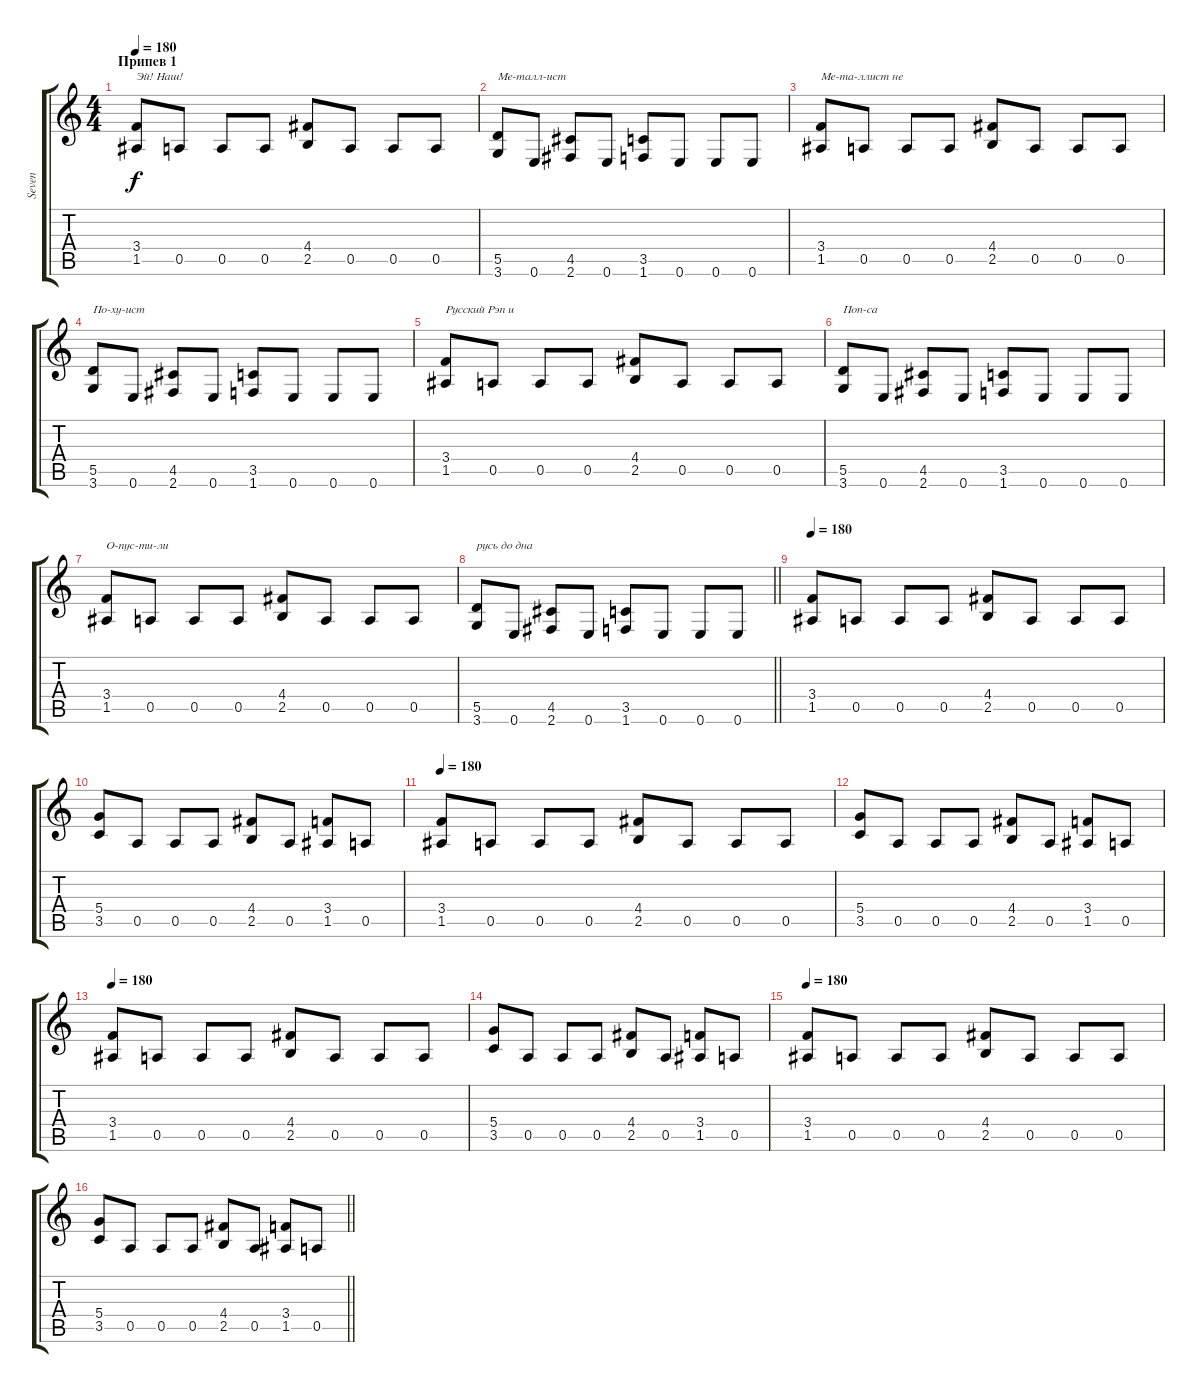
\track ("Seven" "Seven") {instrument distortionguitar}
\staff {score tabs}
\tuning (E4 B3 G3 D3 A2 E2) {hide}
\ts (4 4)
\section ("" "Припев 1")
\tempo 180
\clef g2
\ks c
(3.4 1.5).8{txt "Эй! Наш! " dy f} 0.5.8 0.5.8 0.5.8 (4.4 2.5).8 0.5.8 0.5.8 0.5.8 |
(5.5 3.6).8{txt "Ме-талл-ист"} 0.6.8 (4.5 2.6).8 0.6.8 (3.5 1.6).8 0.6.8 0.6.8 0.6.8 |
(3.4 1.5).8{txt "Ме-та-ллист не"} 0.5.8 0.5.8 0.5.8 (4.4 2.5).8 0.5.8 0.5.8 0.5.8 |
(5.5 3.6).8{txt "По-ху-ист"} 0.6.8 (4.5 2.6).8 0.6.8 (3.5 1.6).8 0.6.8 0.6.8 0.6.8 |
(3.4 1.5).8{txt "Русский Рэп и"} 0.5.8 0.5.8 0.5.8 (4.4 2.5).8 0.5.8 0.5.8 0.5.8 |
(5.5 3.6).8{txt "Поп-са"} 0.6.8 (4.5 2.6).8 0.6.8 (3.5 1.6).8 0.6.8 0.6.8 0.6.8 |
(3.4 1.5).8{txt "О-пус-ти-ли "} 0.5.8 0.5.8 0.5.8 (4.4 2.5).8 0.5.8 0.5.8 0.5.8 |
\barLineRight lightlight
(5.5 3.6).8{txt "русь до дна"} 0.6.8 (4.5 2.6).8 0.6.8 (3.5 1.6).8 0.6.8 0.6.8 0.6.8 |
\section ("" "")
\tempo 180
(3.4 1.5).8 0.5.8 0.5.8 0.5.8 (4.4 2.5).8 0.5.8 0.5.8 0.5.8 |
(5.4 3.5).8 0.5.8 0.5.8 0.5.8 (4.4 2.5).8 0.5.8 (3.4 1.5).8 0.5.8 |
\tempo 180
(3.4 1.5).8 0.5.8 0.5.8 0.5.8 (4.4 2.5).8 0.5.8 0.5.8 0.5.8 |
(5.4 3.5).8 0.5.8 0.5.8 0.5.8 (4.4 2.5).8 0.5.8 (3.4 1.5).8 0.5.8 |
\tempo 180
(3.4 1.5).8 0.5.8 0.5.8 0.5.8 (4.4 2.5).8 0.5.8 0.5.8 0.5.8 |
(5.4 3.5).8 0.5.8 0.5.8 0.5.8 (4.4 2.5).8 0.5.8 (3.4 1.5).8 0.5.8 |
\tempo 180
(3.4 1.5).8 0.5.8 0.5.8 0.5.8 (4.4 2.5).8 0.5.8 0.5.8 0.5.8 |
\barLineRight lightlight
(5.4 3.5).8 0.5.8 0.5.8 0.5.8 (4.4 2.5).8 0.5.8 (3.4 1.5).8 0.5.8
